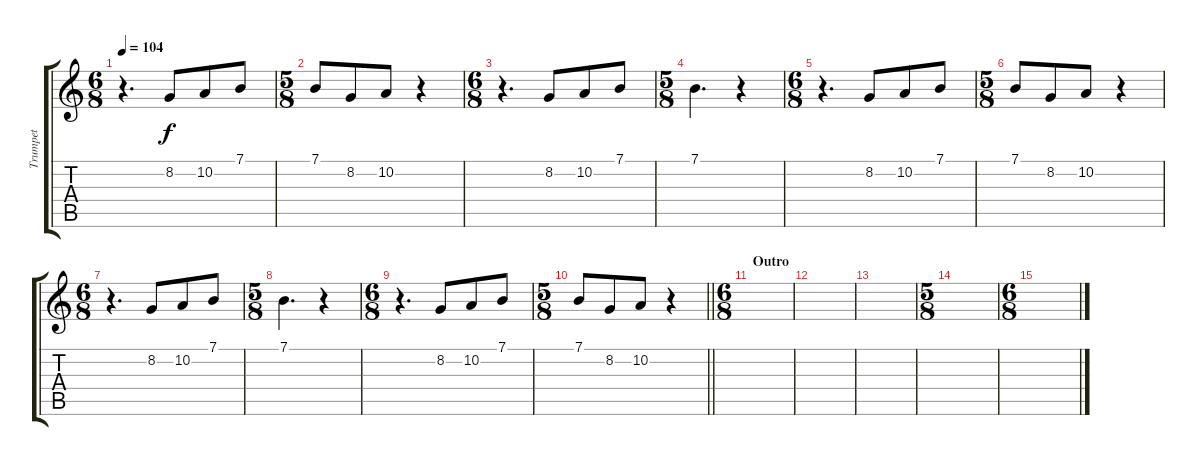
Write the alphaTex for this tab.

\track ("Trumpet" "Trumpet") {instrument trumpet}
\staff {score tabs}
\tuning (E4 B3 G3 D3 A2 E2) {hide}
\ts (6 8)
\tempo 104
\clef g2
\ks c
r.4{d dy f} 8.2.8 10.2.8 7.1.8 |
\ts (5 8)
7.1.8 8.2.8 10.2.8 r.4 |
\ts (6 8)
r.4{d} 8.2.8 10.2.8 7.1.8 |
\ts (5 8)
7.1.4{d} r.4 |
\ts (6 8)
r.4{d} 8.2.8 10.2.8 7.1.8 |
\ts (5 8)
7.1.8 8.2.8 10.2.8 r.4 |
\ts (6 8)
r.4{d} 8.2.8 10.2.8 7.1.8 |
\ts (5 8)
7.1.4{d} r.4 |
\ts (6 8)
r.4{d} 8.2.8 10.2.8 7.1.8 |
\ts (5 8)
\barLineRight lightlight
7.1.8 8.2.8 10.2.8 r.4 |
\ts (6 8)
\section ("" "Outro")
|
|
|
\ts (5 8)
|
\ts (6 8)
